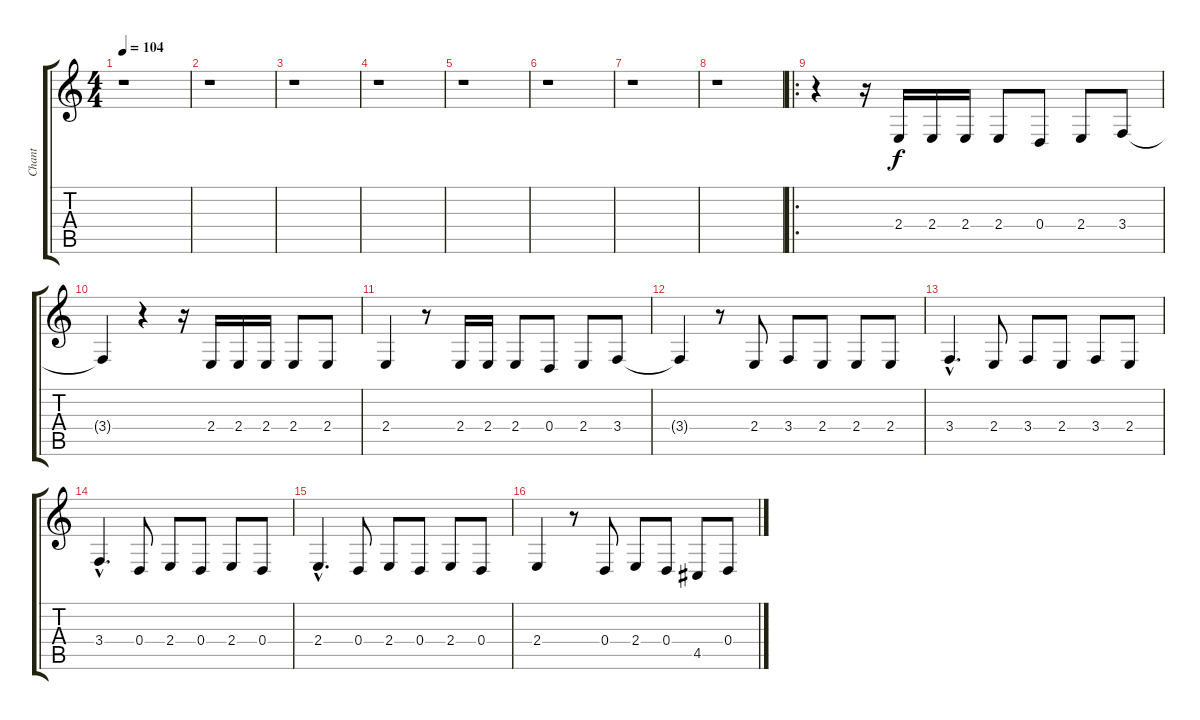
\track ("Chant" "Chant") {instrument tangoaccordion}
\staff {score tabs}
\tuning (E4 B3 G3 D3 A2 E2) {hide}
\ts (4 4)
\tempo 104
\clef g2
\ks c
r.1{dy f instrument tangoaccordion} |
r.1 |
r.1 |
r.1 |
r.1 |
r.1 |
r.1 |
r.1 |
\ro
r.4 r.16 2.4.16 2.4.16 2.4.16 2.4.8 0.4.8 2.4.8 3.4.8 |
3.4{t}.4 r.4 r.16 2.4.16 2.4.16 2.4.16 2.4.8 2.4.8 |
2.4.4 r.8 2.4.16 2.4.16 2.4.8 0.4.8 2.4.8 3.4.8 |
3.4{t}.4 r.8 2.4.8 3.4.8 2.4.8 2.4.8 2.4.8 |
3.4{hac}.4{d} 2.4.8 3.4.8 2.4.8 3.4.8 2.4.8 |
3.4{hac}.4{d} 0.4.8 2.4.8 0.4.8 2.4.8 0.4.8 |
2.4{hac}.4{d} 0.4.8 2.4.8 0.4.8 2.4.8 0.4.8 |
2.4.4 r.8 0.4.8 2.4.8 0.4.8 4.5.8 0.4.8
